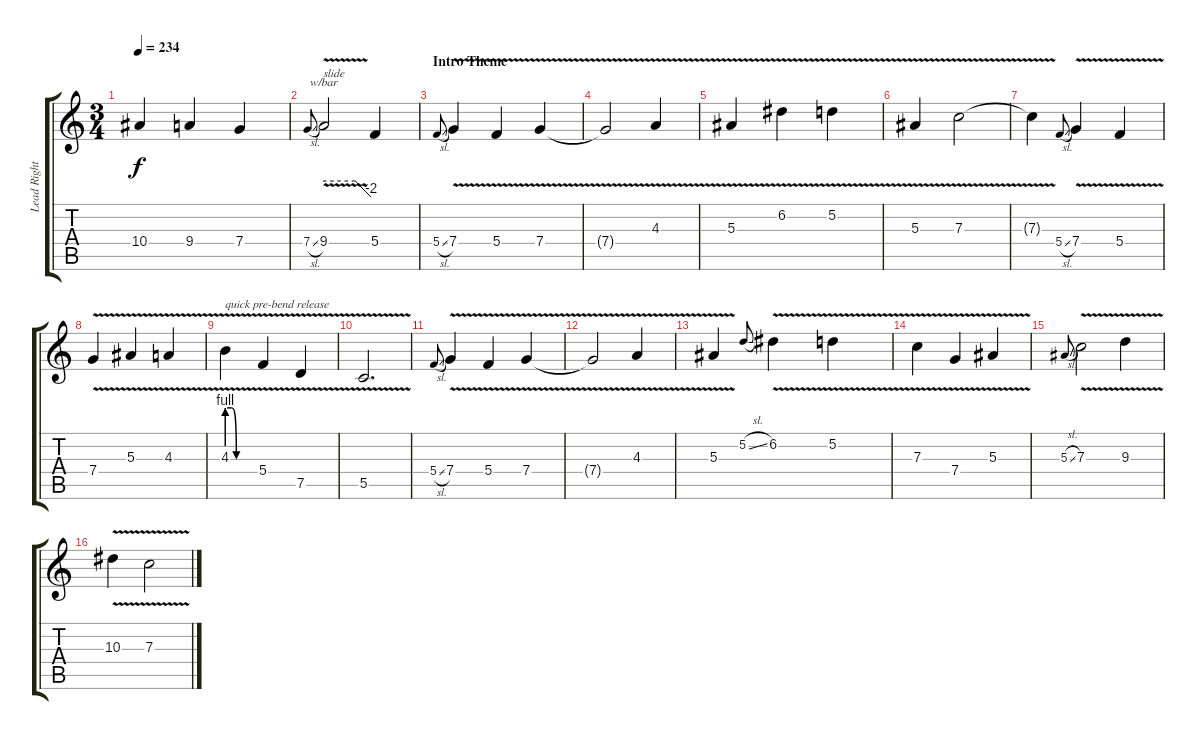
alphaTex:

\track ("Lead Right" "Lead Right") {instrument overdrivenguitar}
\staff {score tabs}
\tuning (D4 A3 F3 C3 G2 D2) {hide}
\ts (3 4)
\tempo 234
\clef g2
\ks c
10.4.4{dy f} 9.4.4 7.4.4 |
7.4{sl}.8{gr onbeat} 9.4{v}.2{tbe (custom default 0 0 40 0 60 -8) txt "slide"} 5.4.4 |
\section ("" "Intro Theme")
5.4{sl}.8{gr onbeat} 7.4{v}.4 5.4{v}.4 7.4{v}.4 |
7.4{t}.2 4.3{v}.4 |
5.3{v}.4 6.2{v}.4 5.2{v}.4 |
5.3{v}.4 7.3{v}.2 |
7.3{t}.4 5.4{sl}.8{gr onbeat} 7.4{v}.4 5.4{v}.4 |
7.4{v}.4 5.3{v}.4 4.3{v}.4 |
4.3{be (custom 0 4 10 4 20 0 60 0) v}.4{txt "quick pre-bend release"} 5.4{v}.4 7.5{v}.4 |
5.5{v}.2{d} |
5.4{sl}.8{gr onbeat} 7.4{v}.4 5.4{v}.4 7.4{v}.4 |
7.4{t}.2 4.3{v}.4 |
5.3{v}.4 5.2{sl}.8{gr onbeat} 6.2{v}.4 5.2{v}.4 |
7.3{v}.4 7.4{v}.4 5.3{v}.4 |
5.3{sl}.8{gr onbeat} 7.3{v}.2 9.3{v}.4 |
10.3{v}.4 7.3{v}.2
